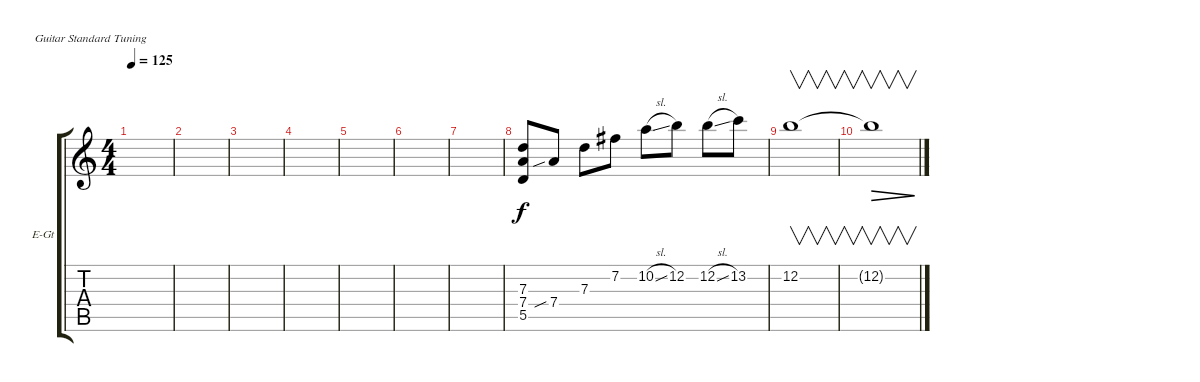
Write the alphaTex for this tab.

\defaultSystemsLayout 4
\bracketExtendMode groupsimilarinstruments
\firstSystemTrackNameOrientation horizontal
\otherSystemsTrackNameOrientation horizontal
\track ("Lead Distortion" "E-Gt") {instrument distortionguitar}
\staff {score tabs}
\tuning (E4 B3 G3 D3 A2 E2)
\ts (4 4)
\tempo 125
\clef g2
\ks c
|
|
|
|
|
|
|
(7.3 7.4 5.5).8 7.4{sib}.8 7.3.8 7.2.8 10.2{sl}.8 12.2.8 12.2{sl}.8 13.2.8 |
12.2.1{v} |
12.2{t}.1{v dec}
